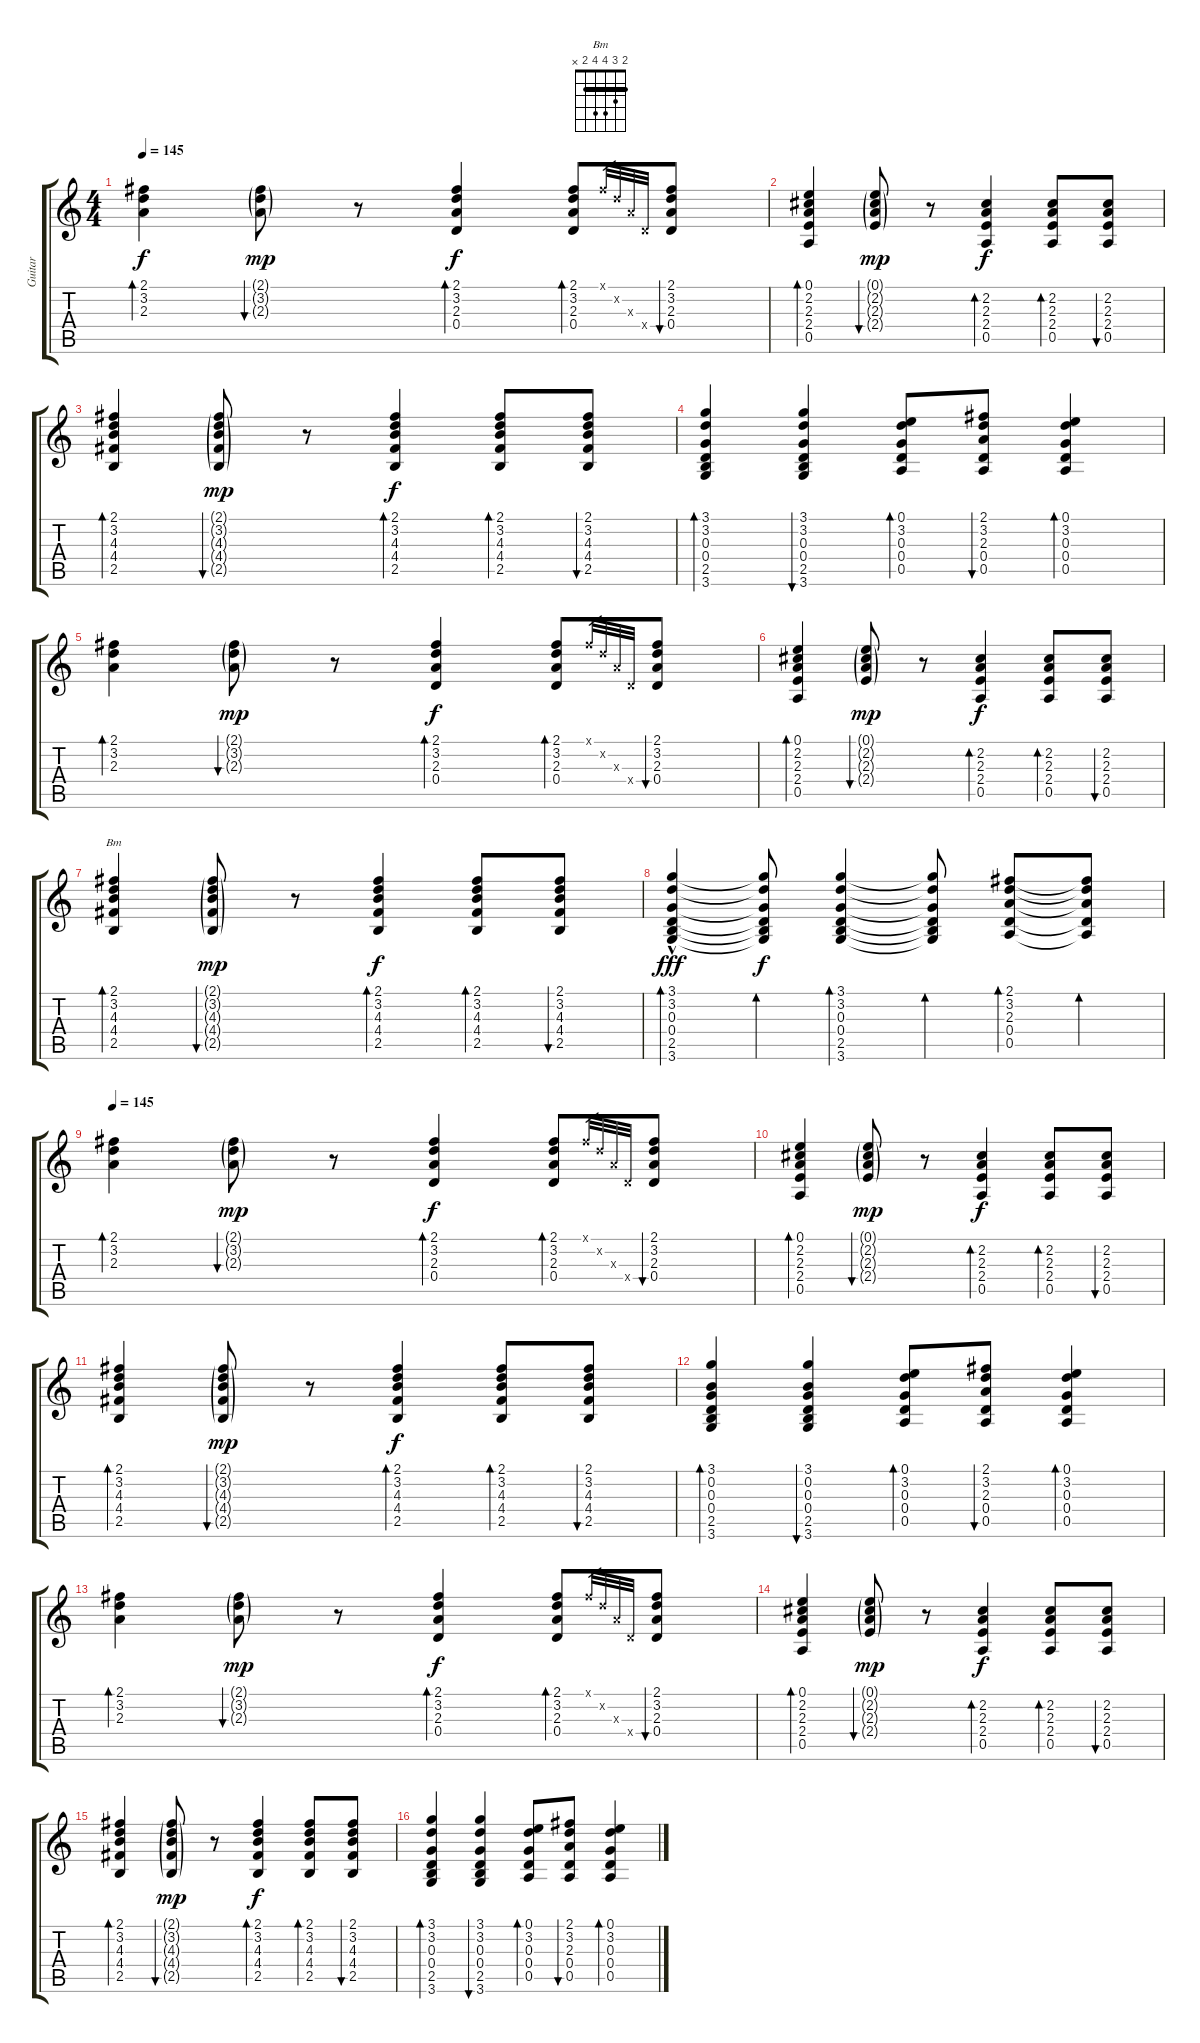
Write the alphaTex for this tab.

\track ("Guitar" "Guitar") {instrument acousticguitarsteel}
\staff {score tabs}
\tuning (E4 B3 G3 D3 A2 E2) {hide}
\chord ("Bm" 2 3 4 4 2 x) {barre 2}
\ts (4 4)
\tempo 145
\clef g2
\ks c
(2.1 3.2 2.3).4{bd 60 dy f} (2.1{g} 3.2{g} 2.3{g}).8{bu 480 dy mp} r.8 (2.1 3.2 2.3 0.4).4{bd 60 dy f} (2.1 3.2 2.3 0.4).8{bd 60} 2.1{x}.32{gr} 3.2{x}.32{gr} 2.3{x}.32{gr} 0.4{x}.32{gr} (2.1 3.2 2.3 0.4).8{bu 480} |
(0.1 2.2 2.3 2.4 0.5).4{bd 60} (0.1{g} 2.2{g} 2.3{g} 2.4{g}).8{bu 480 dy mp} r.8 (2.2 2.3 2.4 0.5).4{bd 60 dy f} (2.2 2.3 2.4 0.5).8{bd 480} (2.2 2.3 2.4 0.5).8{bu 60} |
(2.1 3.2 4.3 4.4 2.5).4{bd 60} (2.1{g} 3.2{g} 4.3{g} 4.4{g} 2.5{g}).8{bu 480 dy mp} r.8 (2.1 3.2 4.3 4.4 2.5).4{bd 60 dy f} (2.1 3.2 4.3 4.4 2.5).8{bd 60} (2.1 3.2 4.3 4.4 2.5).8{bu 60} |
(3.1 3.2 0.3 0.4 2.5 3.6).4{bd 60} (3.1 3.2 0.3 0.4 2.5 3.6).4{bu 120} (0.1 3.2 0.3 0.4 0.5).8{bd 60} (2.1 3.2 2.3 0.4 0.5).8{bu 60} (0.1 3.2 0.3 0.4 0.5).4{bd 60} |
(2.1 3.2 2.3).4{bd 60} (2.1{g} 3.2{g} 2.3{g}).8{bu 480 dy mp} r.8 (2.1 3.2 2.3 0.4).4{bd 60 dy f} (2.1 3.2 2.3 0.4).8{bd 60} 2.1{x}.32{gr} 3.2{x}.32{gr} 2.3{x}.32{gr} 0.4{x}.32{gr} (2.1 3.2 2.3 0.4).8{bu 480} |
(0.1 2.2 2.3 2.4 0.5).4{bd 60} (0.1{g} 2.2{g} 2.3{g} 2.4{g}).8{bu 480 dy mp} r.8 (2.2 2.3 2.4 0.5).4{bd 60 dy f} (2.2 2.3 2.4 0.5).8{bd 480} (2.2 2.3 2.4 0.5).8{bu 60} |
(2.1 3.2 4.3 4.4 2.5).4{bd 60 ch "Bm"} (2.1{g} 3.2{g} 4.3{g} 4.4{g} 2.5{g}).8{bu 480 dy mp} r.8 (2.1 3.2 4.3 4.4 2.5).4{bd 60 dy f} (2.1 3.2 4.3 4.4 2.5).8{bd 60} (2.1 3.2 4.3 4.4 2.5).8{bu 60} |
(3.1 3.2 0.3 0.4 2.5{hac} 3.6).4{bd 60 dy fff volume 16 balance 8 instrument acousticguitarsteel} (3.1{t} 3.2{t} 0.3{t} 0.4{t} 2.5{t} 3.6{t}).8{bd 60 dy f} (3.1 3.2 0.3 0.4 2.5 3.6).4{bd 60} (3.1{t} 3.2{t} 0.3{t} 0.4{t} 2.5{t} 3.6{t}).8{bd 60} (2.1 3.2 2.3 0.4 0.5).8{bd 60} (2.1{t} 3.2{t} 2.3{t} 0.4{t} 0.5{t}).8{bd 60} |
\tempo 145
(2.1 3.2 2.3).4{bd 60 volume 13 balance 8 instrument acousticguitarsteel} (2.1{g} 3.2{g} 2.3{g}).8{bu 480 dy mp} r.8 (2.1 3.2 2.3 0.4).4{bd 60 dy f} (2.1 3.2 2.3 0.4).8{bd 60} 2.1{x}.32{gr} 3.2{x}.32{gr} 2.3{x}.32{gr} 0.4{x}.32{gr} (2.1 3.2 2.3 0.4).8{bu 480} |
(0.1 2.2 2.3 2.4 0.5).4{bd 60} (0.1{g} 2.2{g} 2.3{g} 2.4{g}).8{bu 480 dy mp} r.8 (2.2 2.3 2.4 0.5).4{bd 60 dy f} (2.2 2.3 2.4 0.5).8{bd 480} (2.2 2.3 2.4 0.5).8{bu 60} |
(2.1 3.2 4.3 4.4 2.5).4{bd 60} (2.1{g} 3.2{g} 4.3{g} 4.4{g} 2.5{g}).8{bu 480 dy mp} r.8 (2.1 3.2 4.3 4.4 2.5).4{bd 60 dy f} (2.1 3.2 4.3 4.4 2.5).8{bd 60} (2.1 3.2 4.3 4.4 2.5).8{bu 60} |
(3.1 0.2 0.3 0.4 2.5 3.6).4{bd 60} (3.1 0.2 0.3 0.4 2.5 3.6).4{bu 120} (0.1 3.2 0.3 0.4 0.5).8{bd 60} (2.1 3.2 2.3 0.4 0.5).8{bu 60} (0.1 3.2 0.3 0.4 0.5).4{bd 60} |
(2.1 3.2 2.3).4{bd 60} (2.1{g} 3.2{g} 2.3{g}).8{bu 480 dy mp} r.8 (2.1 3.2 2.3 0.4).4{bd 60 dy f} (2.1 3.2 2.3 0.4).8{bd 60} 2.1{x}.32{gr} 3.2{x}.32{gr} 2.3{x}.32{gr} 0.4{x}.32{gr} (2.1 3.2 2.3 0.4).8{bu 480} |
(0.1 2.2 2.3 2.4 0.5).4{bd 60} (0.1{g} 2.2{g} 2.3{g} 2.4{g}).8{bu 480 dy mp} r.8 (2.2 2.3 2.4 0.5).4{bd 60 dy f} (2.2 2.3 2.4 0.5).8{bd 480} (2.2 2.3 2.4 0.5).8{bu 60} |
(2.1 3.2 4.3 4.4 2.5).4{bd 60} (2.1{g} 3.2{g} 4.3{g} 4.4{g} 2.5{g}).8{bu 480 dy mp} r.8 (2.1 3.2 4.3 4.4 2.5).4{bd 60 dy f} (2.1 3.2 4.3 4.4 2.5).8{bd 60} (2.1 3.2 4.3 4.4 2.5).8{bu 60} |
(3.1 3.2 0.3 0.4 2.5 3.6).4{bd 60} (3.1 3.2 0.3 0.4 2.5 3.6).4{bu 120} (0.1 3.2 0.3 0.4 0.5).8{bd 60} (2.1 3.2 2.3 0.4 0.5).8{bu 60} (0.1 3.2 0.3 0.4 0.5).4{bd 60}
